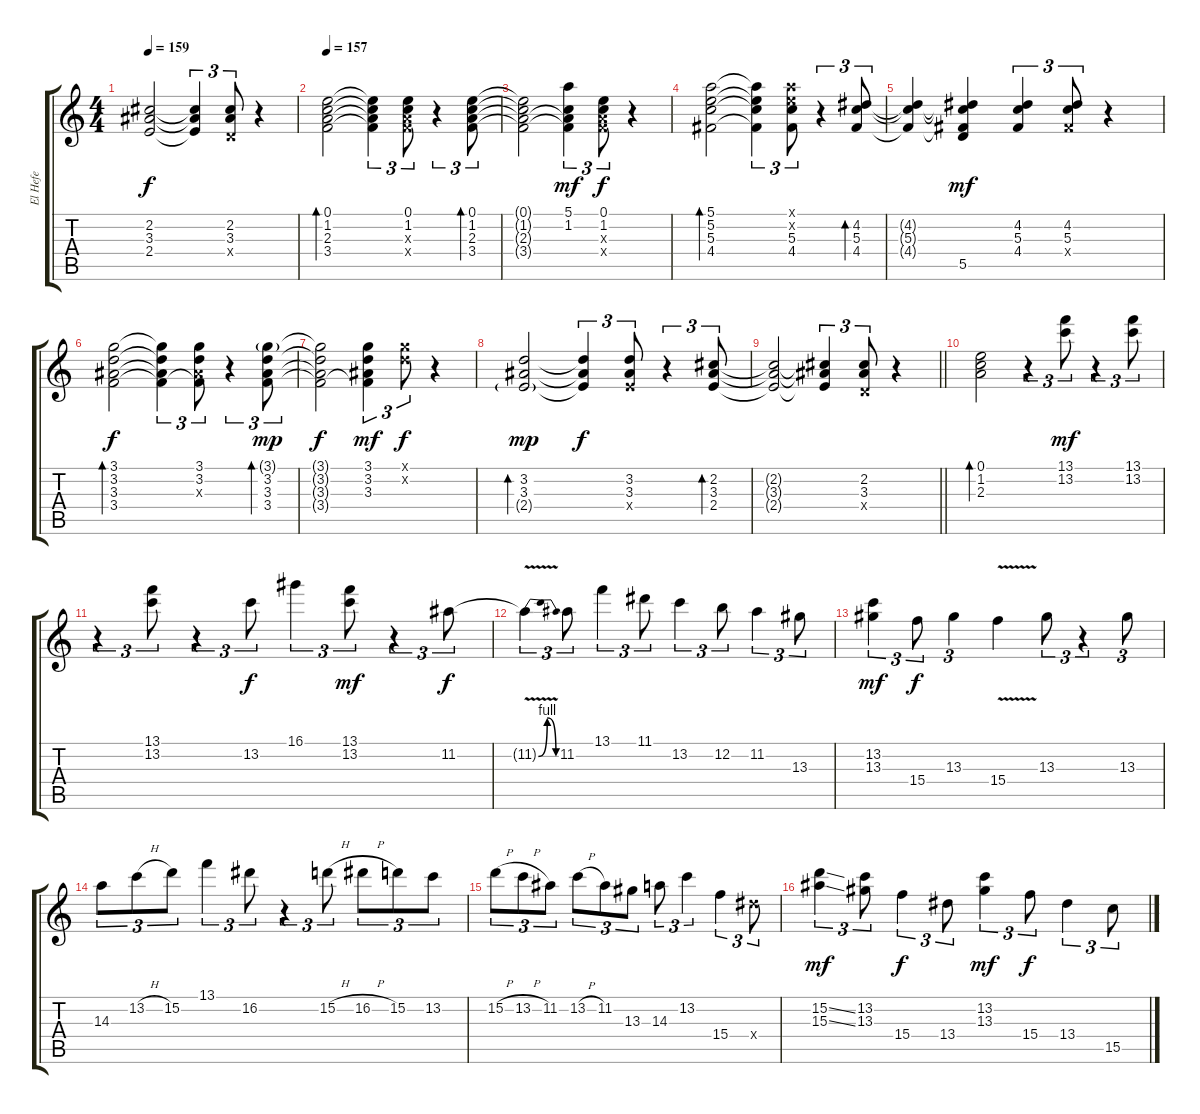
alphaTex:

\track ("El Hefe" "El Hefe") {instrument electricguitarjazz}
\staff {score tabs}
\tuning (E4 B3 G3 D3 A2 E2) {hide}
\ts (4 4)
\tempo 159
\clef g2
\ks c
(2.2{t} 3.3{t} 2.4{t}).2{dy f} (2.2{t} 3.3{t} 2.4{t}).4{tu (3 2)} (2.2 3.3 0.4{x}).8{tu (3 2)} r.4 |
\tempo 157
(0.1 1.2 2.3 3.4).2{bd 120} (0.1{t} 1.2{t} 2.3{t} 3.4{t}).4{tu (3 2)} (0.1 1.2 2.3{x} 3.4{x}).8{tu (3 2)} r.4{tu (3 2)} (0.1 1.2 2.3 3.4).8{tu (3 2) bd 120} |
(0.1{t} 1.2{t} 2.3{t} 3.4{t}).2 (5.1 1.2 2.3{t} 3.4{t}).4{tu (3 2) dy mf} (0.1 1.2 2.3{x} 3.4{x}).8{tu (3 2) dy f} r.4 |
(5.1 5.2 5.3 4.4).2{bd 120} (5.1{t} 5.2{t} 5.3{t} 4.4{t}).4{tu (3 2)} (5.1{x} 5.2{x} 5.3 4.4).8{tu (3 2)} r.4{tu (3 2)} (4.2 5.3 4.4).8{tu (3 2) bd 60} |
(4.2{t} 5.3{t} 4.4{t}).4 (4.2{t} 5.3{t} 4.4{t} 5.5).4{dy mf} (4.2 5.3 4.4).4{tu (3 2)} (4.2 5.3 4.4{x}).8{tu (3 2)} r.4 |
(3.1 3.2 3.3 3.4).2{bd 240 dy f} (3.1{t} 3.2{t} 3.3{t} 3.4{t}).4{tu (3 2)} (3.1 3.2 3.3{x} 3.4{t}).8{tu (3 2)} r.4{tu (3 2)} (3.1{g} 3.2 3.3 3.4).8{tu (3 2) bd 120 dy mp} |
(3.1{t} 3.2{t} 3.3{t} 3.4{t}).2{dy f} (3.1 3.2 3.3 3.4{t}).4{tu (3 2) dy mf} (3.1{x} 3.2{x}).8{tu (3 2) dy f} r.4 |
(3.2 3.3 2.4{g}).2{bd 120 dy mp} (3.2{t} 3.3{t} 2.4{t}).4{tu (3 2) dy f} (3.2 3.3 2.4{x}).8{tu (3 2)} r.4{tu (3 2)} (2.2 3.3 2.4).8{tu (3 2) bd 120} |
\barLineRight lightlight
(2.2{t} 3.3{t} 2.4{t}).2 (2.2{t} 3.3{t} 2.4{t}).4{tu (3 2)} (2.2 3.3 0.4{x}).8{tu (3 2)} r.4 |
\section ("" "")
(0.1 1.2 2.3).2{bd 120} r.4{tu (3 2)} (13.1 13.2).8{tu (3 2) dy mf} r.4{tu (3 2)} (13.1 13.2).8{tu (3 2)} |
r.4{tu (3 2)} (13.1 13.2).8{tu (3 2)} r.4{tu (3 2)} 13.2.8{tu (3 2) dy f} 16.1.4{tu (3 2)} (13.1 13.2).8{tu (3 2) dy mf} r.4{tu (3 2)} 11.2.8{tu (3 2) dy f} |
11.2{be (bendrelease 0 0 7 4 51 4 60 0) v t}.4{tu (3 2)} 11.2.8{tu (3 2)} 13.1.4{tu (3 2)} 11.1.8{tu (3 2)} 13.2.4{tu (3 2)} 12.2.8{tu (3 2)} 11.2.4{tu (3 2)} 13.3.8{tu (3 2)} |
(13.2 13.3).4{tu (3 2) dy mf} 15.4.8{tu (3 2) dy f} 13.3.4{tu (3 2)} 15.4{v}.4 13.3.8{tu (3 2)} r.4{tu (3 2)} 13.3.8{tu (3 2)} |
14.3.8{tu (3 2)} 13.2{h}.8{tu (3 2)} 15.2.8{tu (3 2)} 13.1.4{tu (3 2)} 16.2.8{tu (3 2)} r.4{tu (3 2)} 15.2{h}.8{tu (3 2)} 16.2{h}.8{tu (3 2)} 15.2.8{tu (3 2)} 13.2.8{tu (3 2)} |
15.2{h}.8{tu (3 2)} 13.2{h}.8{tu (3 2)} 11.2.8{tu (3 2)} 13.2{h}.8{tu (3 2)} 11.2.8{tu (3 2)} 13.3.8{tu (3 2)} 14.3.8{tu (3 2)} 13.2.4{tu (3 2)} 15.4.4{tu (3 2)} 13.4{x}.8{tu (3 2)} |
(15.2{ss} 15.3{ss}).4{tu (3 2) dy mf} (13.2 13.3).8{tu (3 2)} 15.4.4{tu (3 2) dy f} 13.4.8{tu (3 2)} (13.2 13.3).4{tu (3 2) dy mf} 15.4.8{tu (3 2) dy f} 13.4.4{tu (3 2)} 15.5.8{tu (3 2)}
